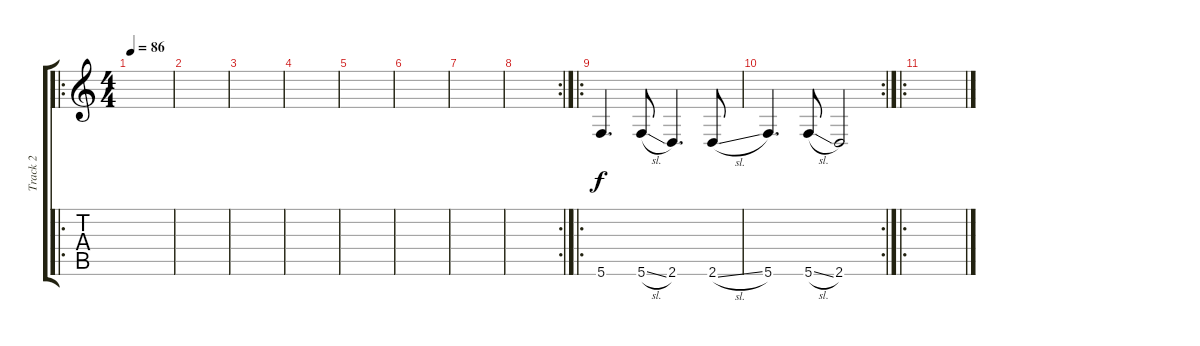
\track ("Track 2" "Track 2") {instrument electricguitarjazz}
\staff {score tabs}
\tuning (E4 C4 G3 C3 G2 C2) {hide}
\ro
\ts (4 4)
\tempo 86
\clef g2
\ks c
|
|
|
|
|
|
|
\rc 2
|
\ro
5.6.4{d} 5.6{sl}.8 2.6.4{d} 2.6{sl}.8 |
\rc 2
5.6.4{d} 5.6{sl}.8 2.6.2 |
\ro
